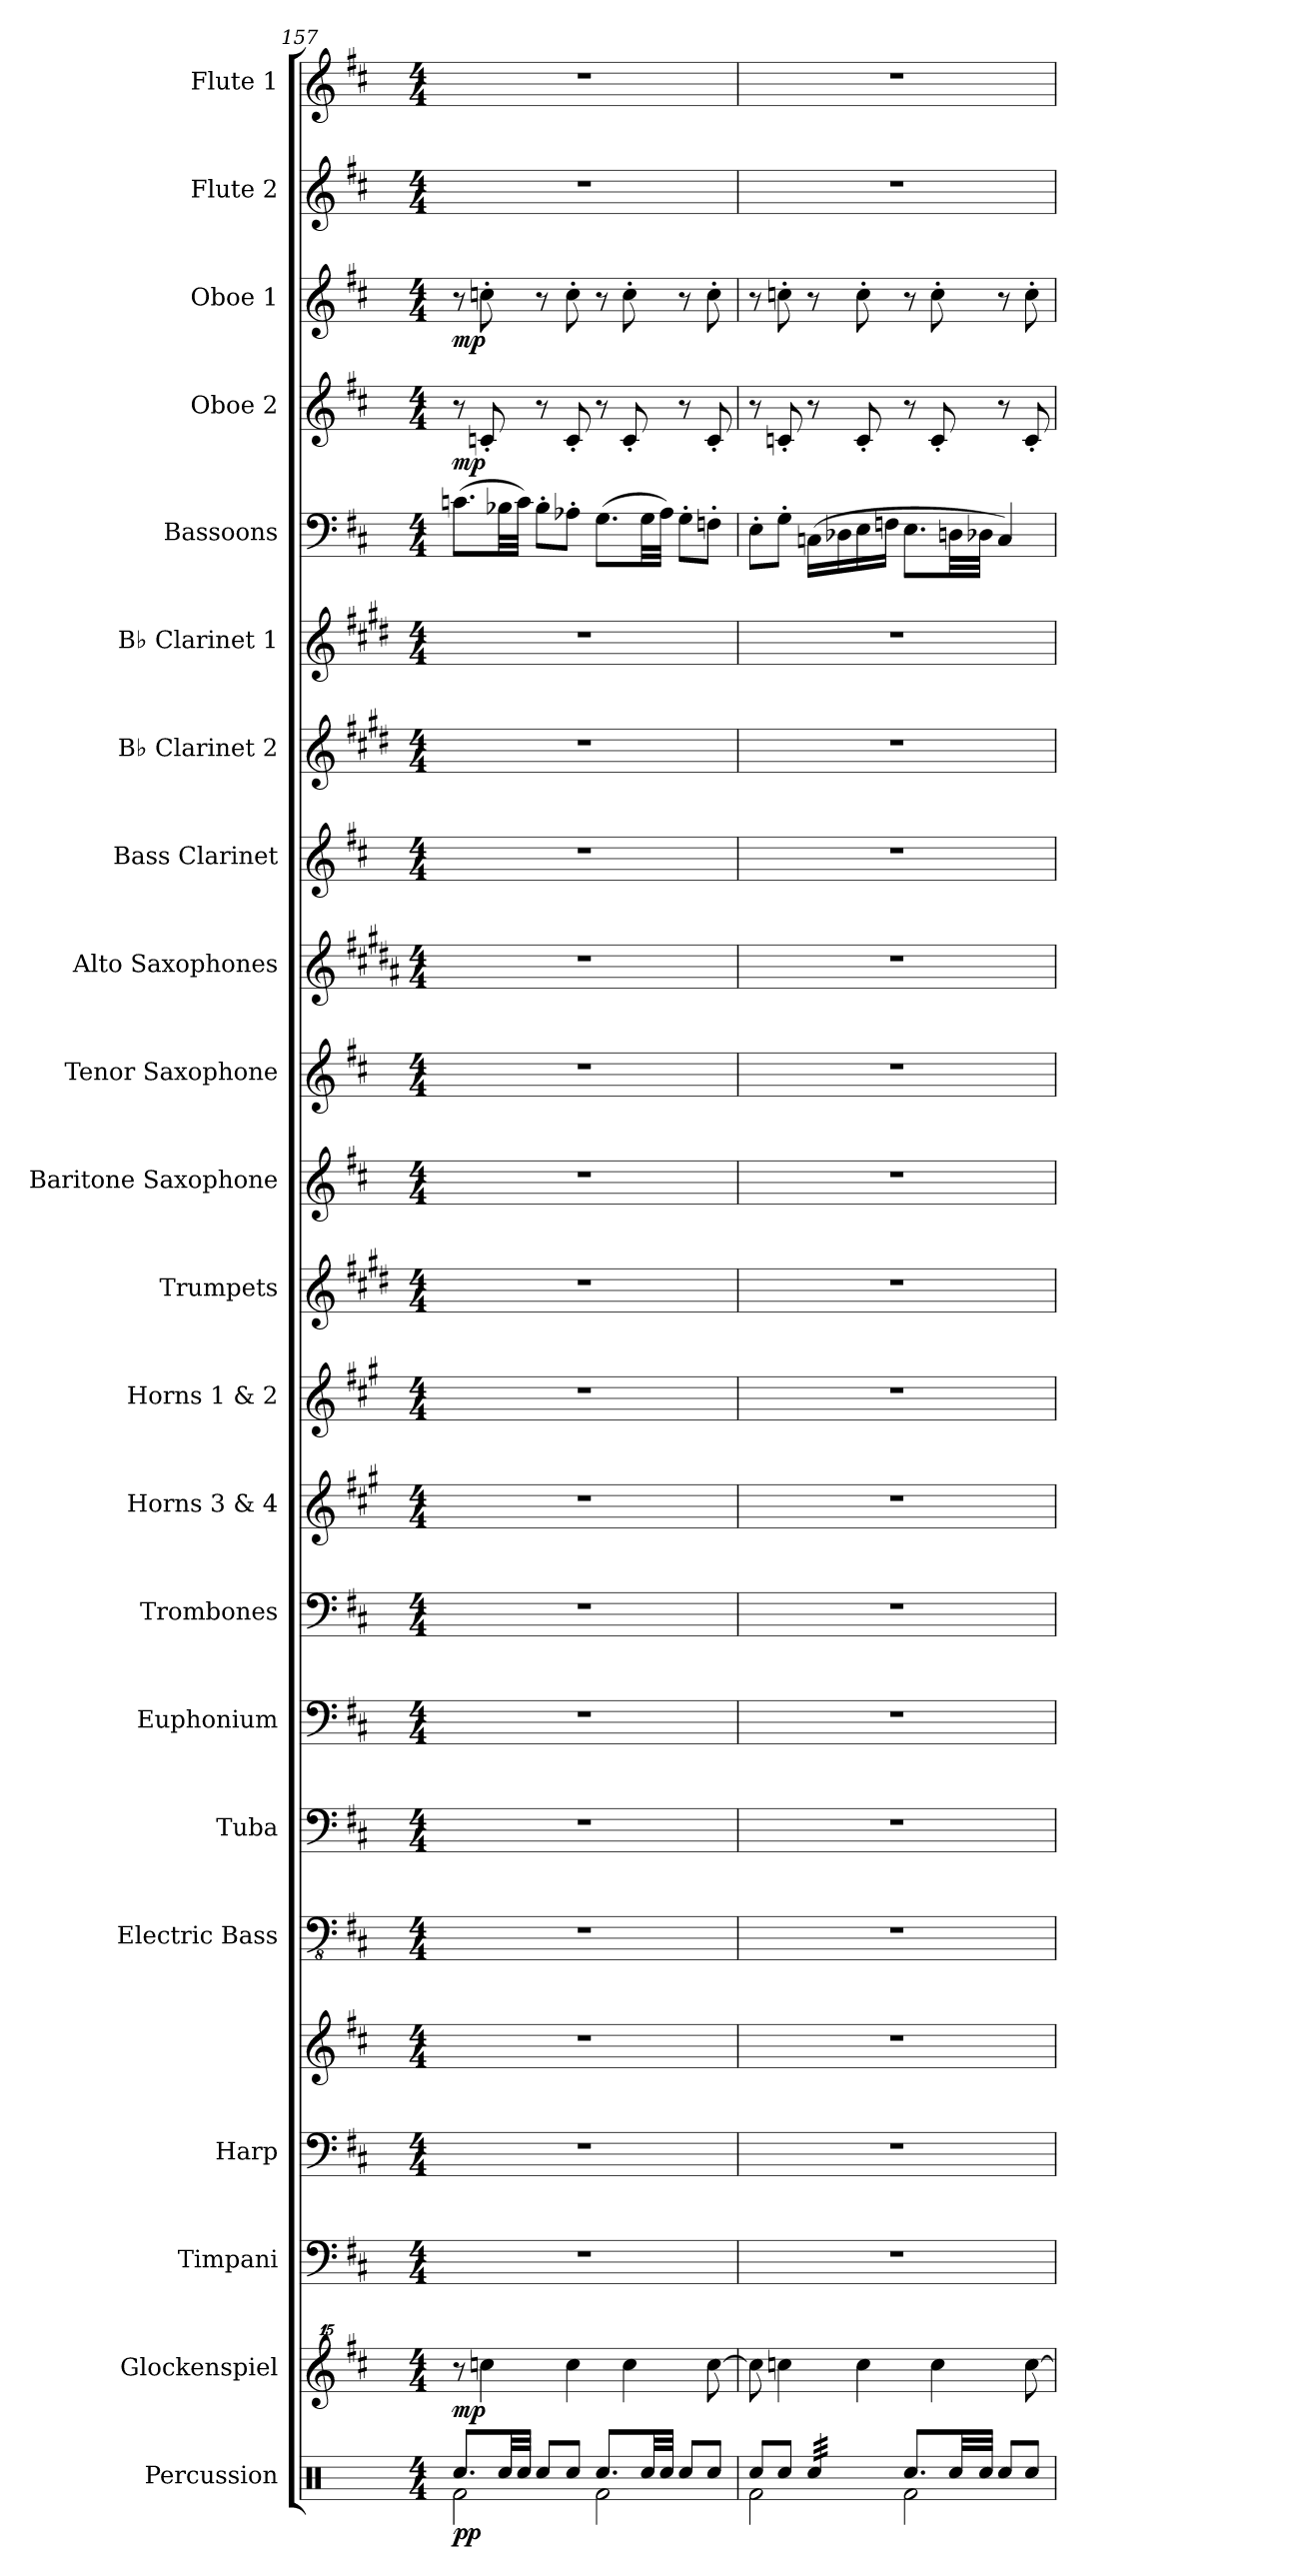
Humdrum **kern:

**kern	**dynam	**kern	**dynam	**kern	**kern	**kern	**kern	**kern	**kern	**kern	**kern	**kern	**kern	**kern	**kern	**kern	**kern	**kern	**kern	**kern	**kern	**dynam	**kern	**dynam	**kern	**kern
*part22	*part22	*part21	*part21	*part20	*part19	*part19	*part18	*part17	*part16	*part15	*part14	*part13	*part12	*part11	*part10	*part9	*part8	*part7	*part6	*part5	*part4	*part4	*part3	*part3	*part2	*part1
*staff23	*staff23	*staff22	*staff22	*staff21	*staff20	*staff19	*staff18	*staff17	*staff16	*staff15	*staff14	*staff13	*staff12	*staff11	*staff10	*staff9	*staff8	*staff7	*staff6	*staff5	*staff4	*staff4	*staff3	*staff3	*staff2	*staff1
*I"Percussion	*	*I"Glockenspiel	*	*I"Timpani	*I"Harp	*	*I"Electric Bass	*I"Tuba	*I"Euphonium	*I"Trombones	*I"Horns 3 &amp; 4	*I"Horns 1 &amp; 2	*I"Trumpets	*I"Baritone Saxophone	*I"Tenor Saxophone	*I"Alto Saxophones	*I"Bass Clarinet	*I"B♭ Clarinet 2	*I"B♭ Clarinet 1	*I"Bassoons	*I"Oboe 2	*	*I"Oboe 1	*	*I"Flute 2	*I"Flute 1
*I'Perc.	*	*I'Glk.	*	*I'Timp.	*I'Hrp.	*	*I'El. B.	*I'Tba.	*I'Euph.	*I'Tbns.	*I'Hns. 3/4	*I'Hns. 1/2	*I'Tpts.	*I'Bar. Sax.	*I'T. Sax.	*I'A. Saxes.	*I'B. Cl.	*I'B♭ Cl. 2	*I'B♭ Cl. 1	*I'Bsns.	*I'Ob. 2	*	*I'Ob. 1	*	*I'Fl. 2	*I'Fl. 1
!!LO:PB:g=z
*clefX	*	*clefG^^2	*	*clefF4	*clefF4	*clefG2	*clefFv4	*clefF4	*clefF4	*clefF4	*clefG2	*clefG2	*clefG2	*clefG2	*clefG2	*clefG2	*clefG2	*clefG2	*clefG2	*clefF4	*clefG2	*	*clefG2	*	*clefG2	*clefG2
*	*	*	*	*	*	*	*	*	*	*	*ITrd4c7	*ITrd4c7	*ITrd1c2	*ITrd12c21	*ITrd8c14	*ITrd5c9	*ITrd8c14	*ITrd1c2	*ITrd1c2	*	*	*	*	*	*	*
*k[]	*	*k[f#c#]	*	*k[f#c#]	*k[f#c#]	*k[f#c#]	*k[f#c#]	*k[f#c#]	*k[f#c#]	*k[f#c#]	*k[f#c#]	*k[f#c#]	*k[f#c#]	*k[f#c#]	*k[f#c#]	*k[f#c#]	*k[f#c#]	*k[f#c#]	*k[f#c#]	*k[f#c#]	*k[f#c#]	*	*k[f#c#]	*	*k[f#c#]	*k[f#c#]
*M4/4	*	*M4/4	*	*M4/4	*M4/4	*M4/4	*M4/4	*M4/4	*M4/4	*M4/4	*M4/4	*M4/4	*M4/4	*M4/4	*M4/4	*M4/4	*M4/4	*M4/4	*M4/4	*M4/4	*M4/4	*	*M4/4	*	*M4/4	*M4/4
=157	=157	=157	=157	=157	=157	=157	=157	=157	=157	=157	=157	=157	=157	=157	=157	=157	=157	=157	=157	=157	=157	=157	=157	=157	=157	=157
*^	*	*	*	*	*	*	*	*	*	*	*	*	*	*	*	*	*	*	*	*	*	*	*	*	*	*
!	!	!LO:DY:b	!	!	!	!	!	!	!	!	!	!	!	!	!	!	!	!	!	!	!	!	!	!	!	!	!
!	!	!LO:DY:n=1:b	!	!LO:DY:b	!	!	!	!	!	!	!	!	!	!	!	!	!	!	!	!	!	!	!LO:DY:b	!	!LO:DY:b	!	!
8.Rcc/L	2Rf\	p p	8r	mp	1r	1r	1r	1r	1r	1r	1r	1r	1r	1r	1r	1r	1r	1r	1r	1r	(8.cn\L	8r	mp	8r	mp	1r	1r
.	.	.	4ccccn\	.	.	.	.	.	.	.	.	.	.	.	.	.	.	.	.	.	.	8cn'/	.	8ccn'\	.	.	.
32Rcc/LL	.	.	.	.	.	.	.	.	.	.	.	.	.	.	.	.	.	.	.	.	32B-X\LL	.	.	.	.	.	.
32Rcc/JJJ	.	.	.	.	.	.	.	.	.	.	.	.	.	.	.	.	.	.	.	.	32c\JJJ)	.	.	.	.	.	.
8Rcc/L	.	.	.	.	.	.	.	.	.	.	.	.	.	.	.	.	.	.	.	.	8B-'\L	8r	.	8r	.	.	.
8Rcc/J	.	.	4cccc\	.	.	.	.	.	.	.	.	.	.	.	.	.	.	.	.	.	8A-X'\J	8c'/	.	8cc'\	.	.	.
8.Rcc/L	2Rf\	.	.	.	.	.	.	.	.	.	.	.	.	.	.	.	.	.	.	.	(8.G\L	8r	.	8r	.	.	.
.	.	.	4cccc\	.	.	.	.	.	.	.	.	.	.	.	.	.	.	.	.	.	.	8c'/	.	8cc'\	.	.	.
32Rcc/LL	.	.	.	.	.	.	.	.	.	.	.	.	.	.	.	.	.	.	.	.	32G\LL	.	.	.	.	.	.
32Rcc/JJJ	.	.	.	.	.	.	.	.	.	.	.	.	.	.	.	.	.	.	.	.	32A-\JJJ)	.	.	.	.	.	.
8Rcc/L	.	.	.	.	.	.	.	.	.	.	.	.	.	.	.	.	.	.	.	.	8G'\L	8r	.	8r	.	.	.
8Rcc/J	.	.	[8cccc\	.	.	.	.	.	.	.	.	.	.	.	.	.	.	.	.	.	8Fn'\J	8c'/	.	8cc'\	.	.	.
=158	=158	=158	=158	=158	=158	=158	=158	=158	=158	=158	=158	=158	=158	=158	=158	=158	=158	=158	=158	=158	=158	=158	=158	=158	=158	=158	=158
8Rcc/L	2Rf\	.	8cccc\]	.	1r	1r	1r	1r	1r	1r	1r	1r	1r	1r	1r	1r	1r	1r	1r	1r	8E'\L	8r	.	8r	.	1r	1r
8Rcc/J	.	.	4ccccn\	.	.	.	.	.	.	.	.	.	.	.	.	.	.	.	.	.	8G'\J	8cn'/	.	8ccn'\	.	.	.
*tremolo	*	*	*	*	*	*	*	*	*	*	*	*	*	*	*	*	*	*	*	*	*	*	*	*	*	*	*
32Rcc/LLL	.	.	.	.	.	.	.	.	.	.	.	.	.	.	.	.	.	.	.	.	(16Cn\LL	8r	.	8r	.	.	.
32Rcc/	.	.	.	.	.	.	.	.	.	.	.	.	.	.	.	.	.	.	.	.	.	.	.	.	.	.	.
32Rcc/	.	.	.	.	.	.	.	.	.	.	.	.	.	.	.	.	.	.	.	.	16D-X\	.	.	.	.	.	.
32Rcc/	.	.	.	.	.	.	.	.	.	.	.	.	.	.	.	.	.	.	.	.	.	.	.	.	.	.	.
32Rcc/	.	.	4cccc\	.	.	.	.	.	.	.	.	.	.	.	.	.	.	.	.	.	16E\	8c'/	.	8cc'\	.	.	.
32Rcc/	.	.	.	.	.	.	.	.	.	.	.	.	.	.	.	.	.	.	.	.	.	.	.	.	.	.	.
32Rcc/	.	.	.	.	.	.	.	.	.	.	.	.	.	.	.	.	.	.	.	.	16Fn\JJ	.	.	.	.	.	.
32Rcc/JJJ	.	.	.	.	.	.	.	.	.	.	.	.	.	.	.	.	.	.	.	.	.	.	.	.	.	.	.
*Xtremolo	*	*	*	*	*	*	*	*	*	*	*	*	*	*	*	*	*	*	*	*	*	*	*	*	*	*	*
8.Rcc/L	2Rf\	.	.	.	.	.	.	.	.	.	.	.	.	.	.	.	.	.	.	.	8.E\L	8r	.	8r	.	.	.
.	.	.	4cccc\	.	.	.	.	.	.	.	.	.	.	.	.	.	.	.	.	.	.	8c'/	.	8cc'\	.	.	.
32Rcc/LL	.	.	.	.	.	.	.	.	.	.	.	.	.	.	.	.	.	.	.	.	32Dn\LL	.	.	.	.	.	.
32Rcc/JJJ	.	.	.	.	.	.	.	.	.	.	.	.	.	.	.	.	.	.	.	.	32D-X\JJJ	.	.	.	.	.	.
8Rcc/L	.	.	.	.	.	.	.	.	.	.	.	.	.	.	.	.	.	.	.	.	4C/)	8r	.	8r	.	.	.
8Rcc/J	.	.	[8cccc\	.	.	.	.	.	.	.	.	.	.	.	.	.	.	.	.	.	.	8c'/	.	8cc'\	.	.	.
*v	*v	*	*	*	*	*	*	*	*	*	*	*	*	*	*	*	*	*	*	*	*	*	*	*	*	*	*
=	=	=	=	=	=	=	=	=	=	=	=	=	=	=	=	=	=	=	=	=	=	=	=	=	=	=
*-	*-	*-	*-	*-	*-	*-	*-	*-	*-	*-	*-	*-	*-	*-	*-	*-	*-	*-	*-	*-	*-	*-	*-	*-	*-	*-
